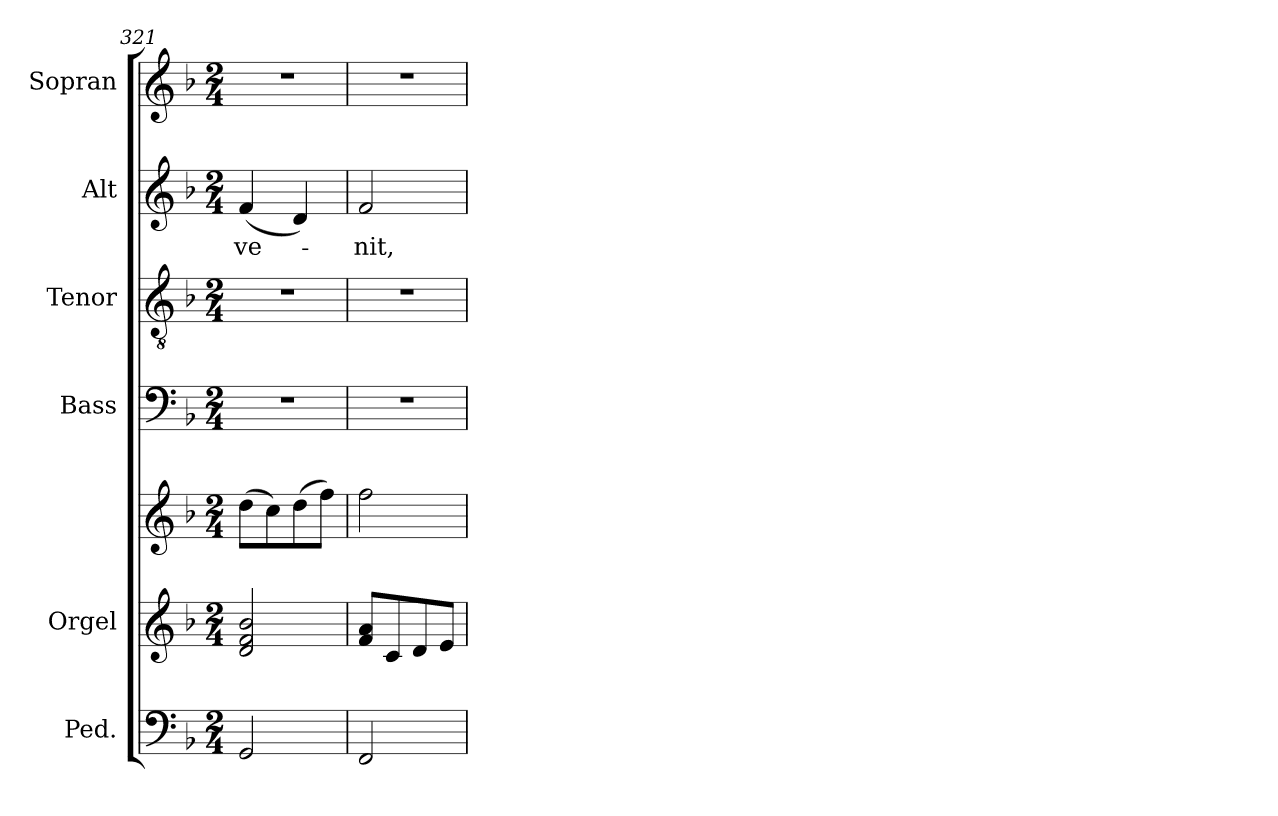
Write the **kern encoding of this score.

**kern	**kern	**kern	**kern	**kern	**kern	**text	**kern
*part6	*part5	*part5	*part4	*part3	*part2	*part2	*part1
*staff7	*staff6	*staff5	*staff4	*staff3	*staff2	*staff2	*staff1
*I"Ped.	*I"Orgel	*	*I"Bass	*I"Tenor	*I"Alt	*	*I"Sopran
*	*I'Org.	*	*I'B.	*I'T.	*I'A.	*	*I'S.
*clefF4	*clefG2	*clefG2	*clefF4	*clefGv2	*clefG2	*	*clefG2
*ITrd7c12	*	*	*	*	*	*	*
*k[b-]	*k[b-]	*k[b-]	*k[b-]	*k[b-]	*k[b-]	*	*k[b-]
*F:	*F:	*F:	*F:	*F:	*F:	*	*F:
*M2/4	*M2/4	*M2/4	*M2/4	*M2/4	*M2/4	*	*M2/4
=321	=321	=321	=321	=321	=321	=321	=321
!	!	!	!	!	!	!LO:LY:b	!
2GGG/	2d/ 2f/ 2b-/	(>8dd\L	2r	2r	(<4f/	ve-	2r
.	.	8cc\)	.	.	.	.	.
.	.	(>8dd\	.	.	4d/)	.	.
.	.	8ff\J)	.	.	.	.	.
!!LO:PB:g=z
=322	=322	=322	=322	=322	=322	=322	=322
!	!	!	!	!	!	!LO:LY:b	!
2FFF/	8f/ 8a/L	2ff\	2r	2r	2f/	-nit,	2r
.	8c/	.	.	.	.	.	.
.	8d/	.	.	.	.	.	.
.	8e/J	.	.	.	.	.	.
=	=	=	=	=	=	=	=
*-	*-	*-	*-	*-	*-	*-	*-
